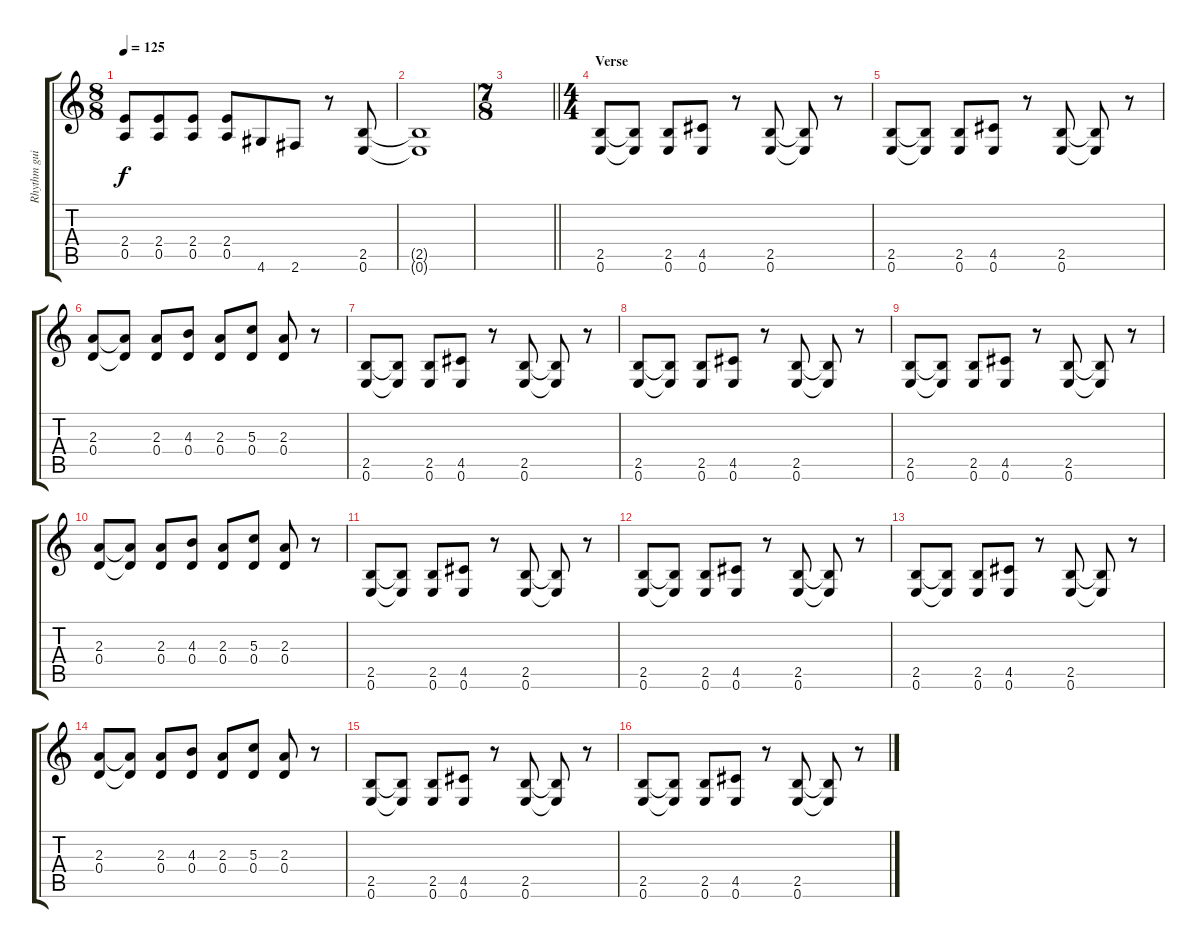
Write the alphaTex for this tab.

\track ("Rhythm guitar (Michael Schenker)" "Rhythm gui") {instrument overdrivenguitar}
\staff {score tabs}
\tuning (E4 B3 G3 D3 A2 E2) {hide}
\ts (8 8)
\tempo 125
\clef g2
\ks c
(2.4 0.5).8{dy f} (2.4 0.5).8 (2.4 0.5).8 (2.4 0.5).8 4.6.8 2.6.8 r.8 (2.5 0.6).8 |
(2.5{t} 0.6{t}).1 |
\ts (7 8)
\barLineRight lightlight
|
\ts (4 4)
\section ("" "Verse")
(2.5 0.6).8 (2.5{t} 0.6{t}).8 (2.5 0.6).8 (4.5 0.6).8 r.8 (2.5 0.6).8 (2.5{t} 0.6{t}).8 r.8 |
(2.5 0.6).8 (2.5{t} 0.6{t}).8 (2.5 0.6).8 (4.5 0.6).8 r.8 (2.5 0.6).8 (2.5{t} 0.6{t}).8 r.8 |
(2.3 0.4).8 (2.3{t} 0.4{t}).8 (2.3 0.4).8 (4.3 0.4).8 (2.3 0.4).8 (5.3 0.4).8 (2.3 0.4).8 r.8 |
(2.5 0.6).8 (2.5{t} 0.6{t}).8 (2.5 0.6).8 (4.5 0.6).8 r.8 (2.5 0.6).8 (2.5{t} 0.6{t}).8 r.8 |
(2.5 0.6).8 (2.5{t} 0.6{t}).8 (2.5 0.6).8 (4.5 0.6).8 r.8 (2.5 0.6).8 (2.5{t} 0.6{t}).8 r.8 |
(2.5 0.6).8 (2.5{t} 0.6{t}).8 (2.5 0.6).8 (4.5 0.6).8 r.8 (2.5 0.6).8 (2.5{t} 0.6{t}).8 r.8 |
(2.3 0.4).8 (2.3{t} 0.4{t}).8 (2.3 0.4).8 (4.3 0.4).8 (2.3 0.4).8 (5.3 0.4).8 (2.3 0.4).8 r.8 |
(2.5 0.6).8 (2.5{t} 0.6{t}).8 (2.5 0.6).8 (4.5 0.6).8 r.8 (2.5 0.6).8 (2.5{t} 0.6{t}).8 r.8 |
(2.5 0.6).8 (2.5{t} 0.6{t}).8 (2.5 0.6).8 (4.5 0.6).8 r.8 (2.5 0.6).8 (2.5{t} 0.6{t}).8 r.8 |
(2.5 0.6).8 (2.5{t} 0.6{t}).8 (2.5 0.6).8 (4.5 0.6).8 r.8 (2.5 0.6).8 (2.5{t} 0.6{t}).8 r.8 |
(2.3 0.4).8 (2.3{t} 0.4{t}).8 (2.3 0.4).8 (4.3 0.4).8 (2.3 0.4).8 (5.3 0.4).8 (2.3 0.4).8 r.8 |
(2.5 0.6).8 (2.5{t} 0.6{t}).8 (2.5 0.6).8 (4.5 0.6).8 r.8 (2.5 0.6).8 (2.5{t} 0.6{t}).8 r.8 |
(2.5 0.6).8 (2.5{t} 0.6{t}).8 (2.5 0.6).8 (4.5 0.6).8 r.8 (2.5 0.6).8 (2.5{t} 0.6{t}).8 r.8
